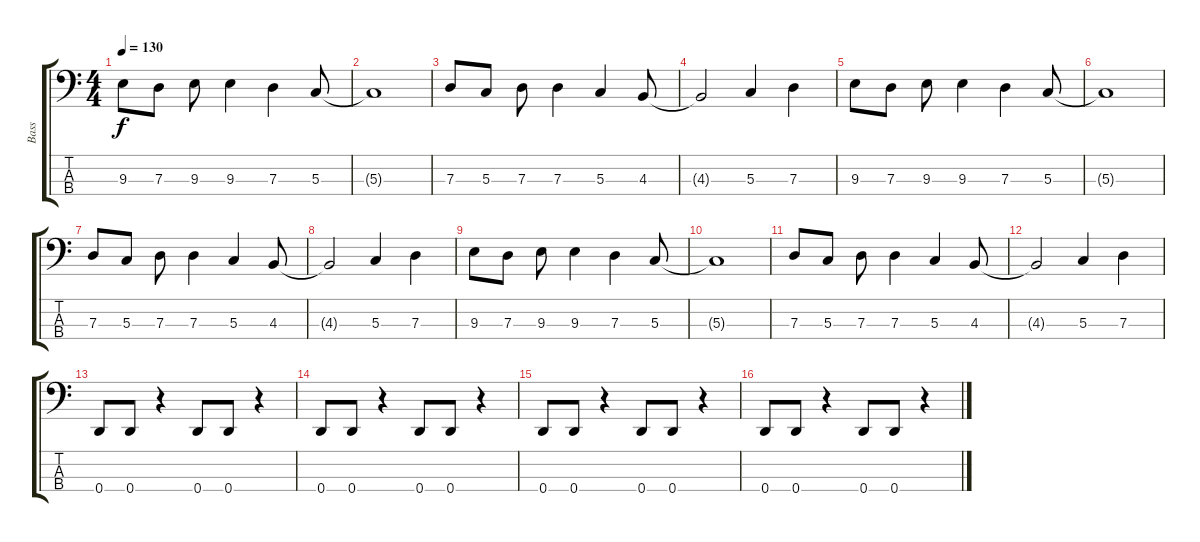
\track ("Bass" "Bass") {instrument electricbasspick}
\staff {score tabs}
\tuning (F2 C2 G1 D1) {hide}
\ts (4 4)
\tempo 130
\clef f4
\ks c
9.3.8{dy f} 7.3.8 9.3.8 9.3.4 7.3.4 5.3.8 |
5.3{t}.1 |
7.3.8 5.3.8 7.3.8 7.3.4 5.3.4 4.3.8 |
4.3{t}.2 5.3.4 7.3.4 |
9.3.8 7.3.8 9.3.8 9.3.4 7.3.4 5.3.8 |
5.3{t}.1 |
7.3.8 5.3.8 7.3.8 7.3.4 5.3.4 4.3.8 |
4.3{t}.2 5.3.4 7.3.4 |
9.3.8 7.3.8 9.3.8 9.3.4 7.3.4 5.3.8 |
5.3{t}.1 |
7.3.8 5.3.8 7.3.8 7.3.4 5.3.4 4.3.8 |
4.3{t}.2 5.3.4 7.3.4 |
0.4.8 0.4.8 r.4 0.4.8 0.4.8 r.4 |
0.4.8 0.4.8 r.4 0.4.8 0.4.8 r.4 |
0.4.8 0.4.8 r.4 0.4.8 0.4.8 r.4 |
0.4.8 0.4.8 r.4 0.4.8 0.4.8 r.4
